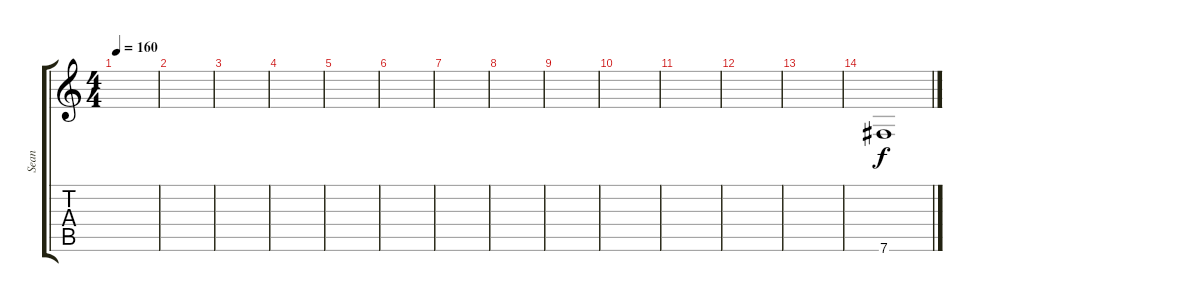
\track ("Sean" "Sean") {instrument overdrivenguitar}
\staff {score tabs}
\tuning (Db4 Ab3 E3 B2 Gb2 B1) {hide}
\ts (4 4)
\tempo 160
\clef g2
\ks c
|
|
|
|
|
|
|
|
|
|
|
|
|
7.6.1
